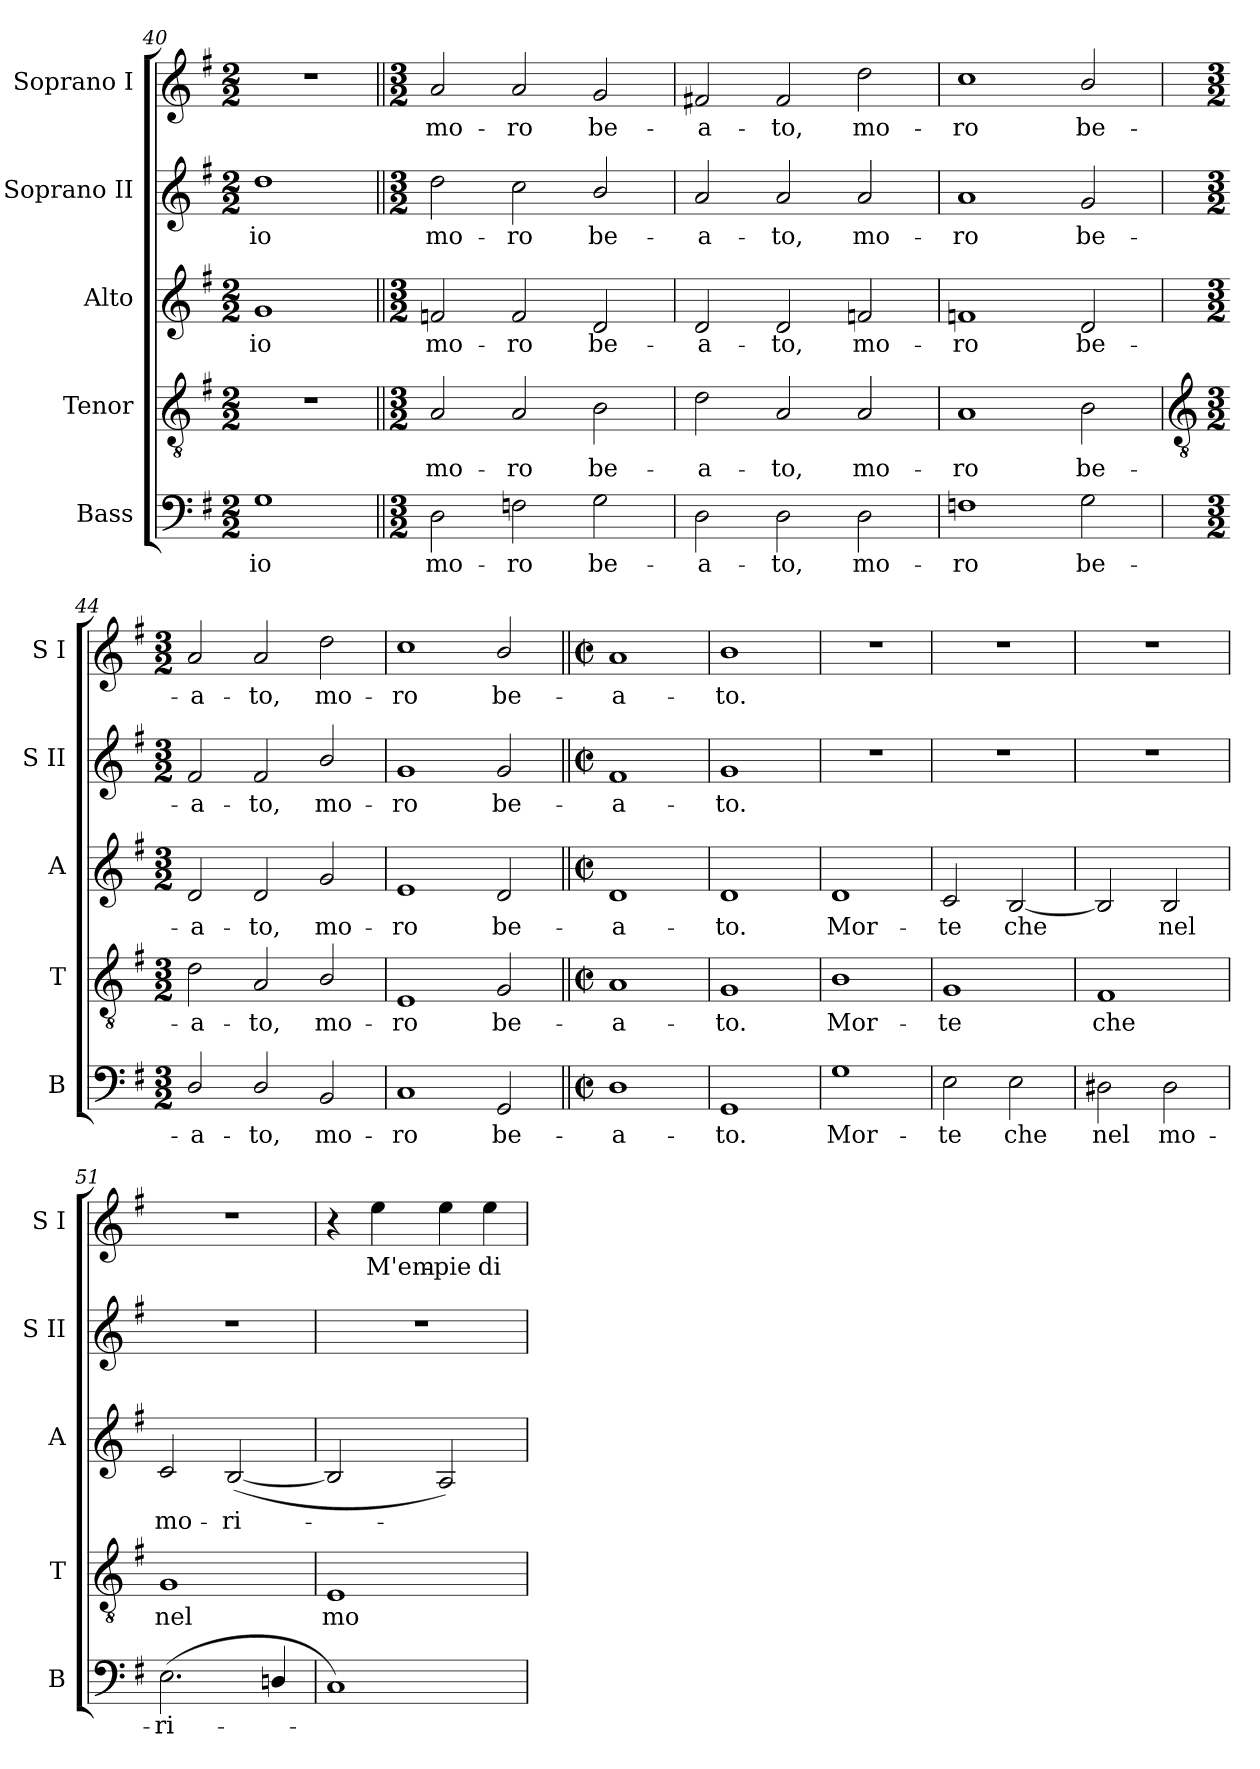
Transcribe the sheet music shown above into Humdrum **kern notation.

**kern	**text	**kern	**text	**kern	**text	**kern	**text	**kern	**text
*part5	*part5	*part4	*part4	*part3	*part3	*part2	*part2	*part1	*part1
*staff5	*staff5	*staff4	*staff4	*staff3	*staff3	*staff2	*staff2	*staff1	*staff1
*I"Bass	*	*I"Tenor	*	*I"Alto	*	*I"Soprano II	*	*I"Soprano I	*
*I'B	*	*I'T	*	*I'A	*	*I'S II	*	*I'S I	*
*clefF4	*	*clefGv2	*	*clefG2	*	*clefG2	*	*clefG2	*
*k[f#]	*	*k[f#]	*	*k[f#]	*	*k[f#]	*	*k[f#]	*
*G:	*	*G:	*	*G:	*	*G:	*	*G:	*
*M2/2	*	*M2/2	*	*M2/2	*	*M2/2	*	*M2/2	*
=40	=40	=40	=40	=40	=40	=40	=40	=40	=40
!	!LO:LY:b	!	!	!	!LO:LY:b	!	!LO:LY:b	!	!
1G	io	1r	.	1g	io	1dd	io	1r	.
=41||	=41||	=41||	=41||	=41||	=41||	=41||	=41||	=41||	=41||
*M3/2	*	*M3/2	*	*M3/2	*	*M3/2	*	*M3/2	*
!	!LO:LY:b	!	!LO:LY:b	!	!LO:LY:b	!	!LO:LY:b	!	!LO:LY:b
2D	mo-	2A	mo-	2fn	mo-	2dd	mo-	2a	mo-
!	!LO:LY:b	!	!LO:LY:b	!	!LO:LY:b	!	!LO:LY:b	!	!LO:LY:b
2Fn	-ro	2A	-ro	2f	-ro	2cc	-ro	2a	-ro
!	!LO:LY:b	!	!LO:LY:b	!	!LO:LY:b	!	!LO:LY:b	!	!LO:LY:b
2G	be-	2B	be-	2d	be-	2b/	be-	2g	be-
=42	=42	=42	=42	=42	=42	=42	=42	=42	=42
!	!LO:LY:b	!	!LO:LY:b	!	!LO:LY:b	!	!LO:LY:b	!	!LO:LY:b
2D	-a-	2d	-a-	2d	-a-	2a	-a-	2f#X	-a-
!	!LO:LY:b	!	!LO:LY:b	!	!LO:LY:b	!	!LO:LY:b	!	!LO:LY:b
2D	-to,	2A	-to,	2d	-to,	2a	-to,	2f#	-to,
!	!LO:LY:b	!	!LO:LY:b	!	!LO:LY:b	!	!LO:LY:b	!	!LO:LY:b
2D	mo-	2A	mo-	2fn	mo-	2a	mo-	2dd	mo-
=43	=43	=43	=43	=43	=43	=43	=43	=43	=43
!	!LO:LY:b	!	!LO:LY:b	!	!LO:LY:b	!	!LO:LY:b	!	!LO:LY:b
1Fn	-ro	1A	-ro	1fn	-ro	1a	-ro	1cc	-ro
!	!LO:LY:b	!	!LO:LY:b	!	!LO:LY:b	!	!LO:LY:b	!	!LO:LY:b
2G	be-	2B	be-	2d	be-	2g	be-	2b/	be-
!!LO:LB:g=z
=44	=44	=44	=44	=44	=44	=44	=44	=44	=44
*	*	*clefGv2	*	*	*	*	*	*	*
*M3/2	*	*M3/2	*	*M3/2	*	*M3/2	*	*M3/2	*
!	!LO:LY:b	!	!LO:LY:b	!	!LO:LY:b	!	!LO:LY:b	!	!LO:LY:b
2D/	-a-	2d	-a-	2d	-a-	2f#	-a-	2a	-a-
!	!LO:LY:b	!	!LO:LY:b	!	!LO:LY:b	!	!LO:LY:b	!	!LO:LY:b
2D/	-to,	2A	-to,	2d	-to,	2f#	-to,	2a	-to,
!	!LO:LY:b	!	!LO:LY:b	!	!LO:LY:b	!	!LO:LY:b	!	!LO:LY:b
2BB	mo-	2B/	mo-	2g	mo-	2b/	mo-	2dd	mo-
=45	=45	=45	=45	=45	=45	=45	=45	=45	=45
!	!LO:LY:b	!	!LO:LY:b	!	!LO:LY:b	!	!LO:LY:b	!	!LO:LY:b
1C	-ro	1E	-ro	1e	-ro	1g	-ro	1cc	-ro
!	!LO:LY:b	!	!LO:LY:b	!	!LO:LY:b	!	!LO:LY:b	!	!LO:LY:b
2GG	be-	2G	be-	2d	be-	2g	be-	2b/	be-
=46||	=46||	=46||	=46||	=46||	=46||	=46||	=46||	=46||	=46||
*M2/2	*	*M2/2	*	*M2/2	*	*M2/2	*	*M2/2	*
*met(c|)	*	*met(c|)	*	*met(c|)	*	*met(c|)	*	*met(c|)	*
!	!LO:LY:b	!	!LO:LY:b	!	!LO:LY:b	!	!LO:LY:b	!	!LO:LY:b
1D	-a-	1A	-a-	1d	-a-	1f#	-a-	1a	-a-
=47	=47	=47	=47	=47	=47	=47	=47	=47	=47
!	!LO:LY:b	!	!LO:LY:b	!	!LO:LY:b	!	!LO:LY:b	!	!LO:LY:b
1GG	-to.	1G	-to.	1d	-to.	1g	-to.	1b	-to.
=48	=48	=48	=48	=48	=48	=48	=48	=48	=48
!	!LO:LY:b	!	!LO:LY:b	!	!LO:LY:b	!	!	!	!
1G	Mor-	1B	Mor-	1d	Mor-	1r	.	1r	.
=49	=49	=49	=49	=49	=49	=49	=49	=49	=49
!	!LO:LY:b	!	!LO:LY:b	!	!LO:LY:b	!	!	!	!
2E	-te	1G	-te	2c	-te	1r	.	1r	.
!	!LO:LY:b	!	!	!	!LO:LY:b	!	!	!	!
2E	che	.	.	[2B	che	.	.	.	.
=50	=50	=50	=50	=50	=50	=50	=50	=50	=50
!	!LO:LY:b	!	!LO:LY:b	!	!	!	!	!	!
2D#X	nel	1F#	che	2B]	.	1r	.	1r	.
!	!LO:LY:b	!	!	!	!LO:LY:b	!	!	!	!
2D#	mo-	.	.	2B	nel	.	.	.	.
=51	=51	=51	=51	=51	=51	=51	=51	=51	=51
!	!LO:LY:b	!	!LO:LY:b	!	!LO:LY:b	!	!	!	!
(<2.E	-ri-	1G	nel	2c	mo-	1r	.	1r	.
!	!	!	!	!	!LO:LY:b	!	!	!	!
.	.	.	.	(<[2B	-ri-	.	.	.	.
4Dn/	.	.	.	.	.	.	.	.	.
=52	=52	=52	=52	=52	=52	=52	=52	=52	=52
!	!	!	!LO:LY:b	!	!	!	!	!	!
1C)	.	1E	mo-	2B]	.	1r	.	4r	.
!	!	!	!	!	!	!	!	!	!LO:LY:b
.	.	.	.	.	.	.	.	4ee	M'em-
!	!	!	!	!	!	!	!	!	!LO:LY:b
.	.	.	.	2A)	.	.	.	4ee	-pie
!	!	!	!	!	!	!	!	!	!LO:LY:b
.	.	.	.	.	.	.	.	4ee	di
=	=	=	=	=	=	=	=	=	=
*-	*-	*-	*-	*-	*-	*-	*-	*-	*-
